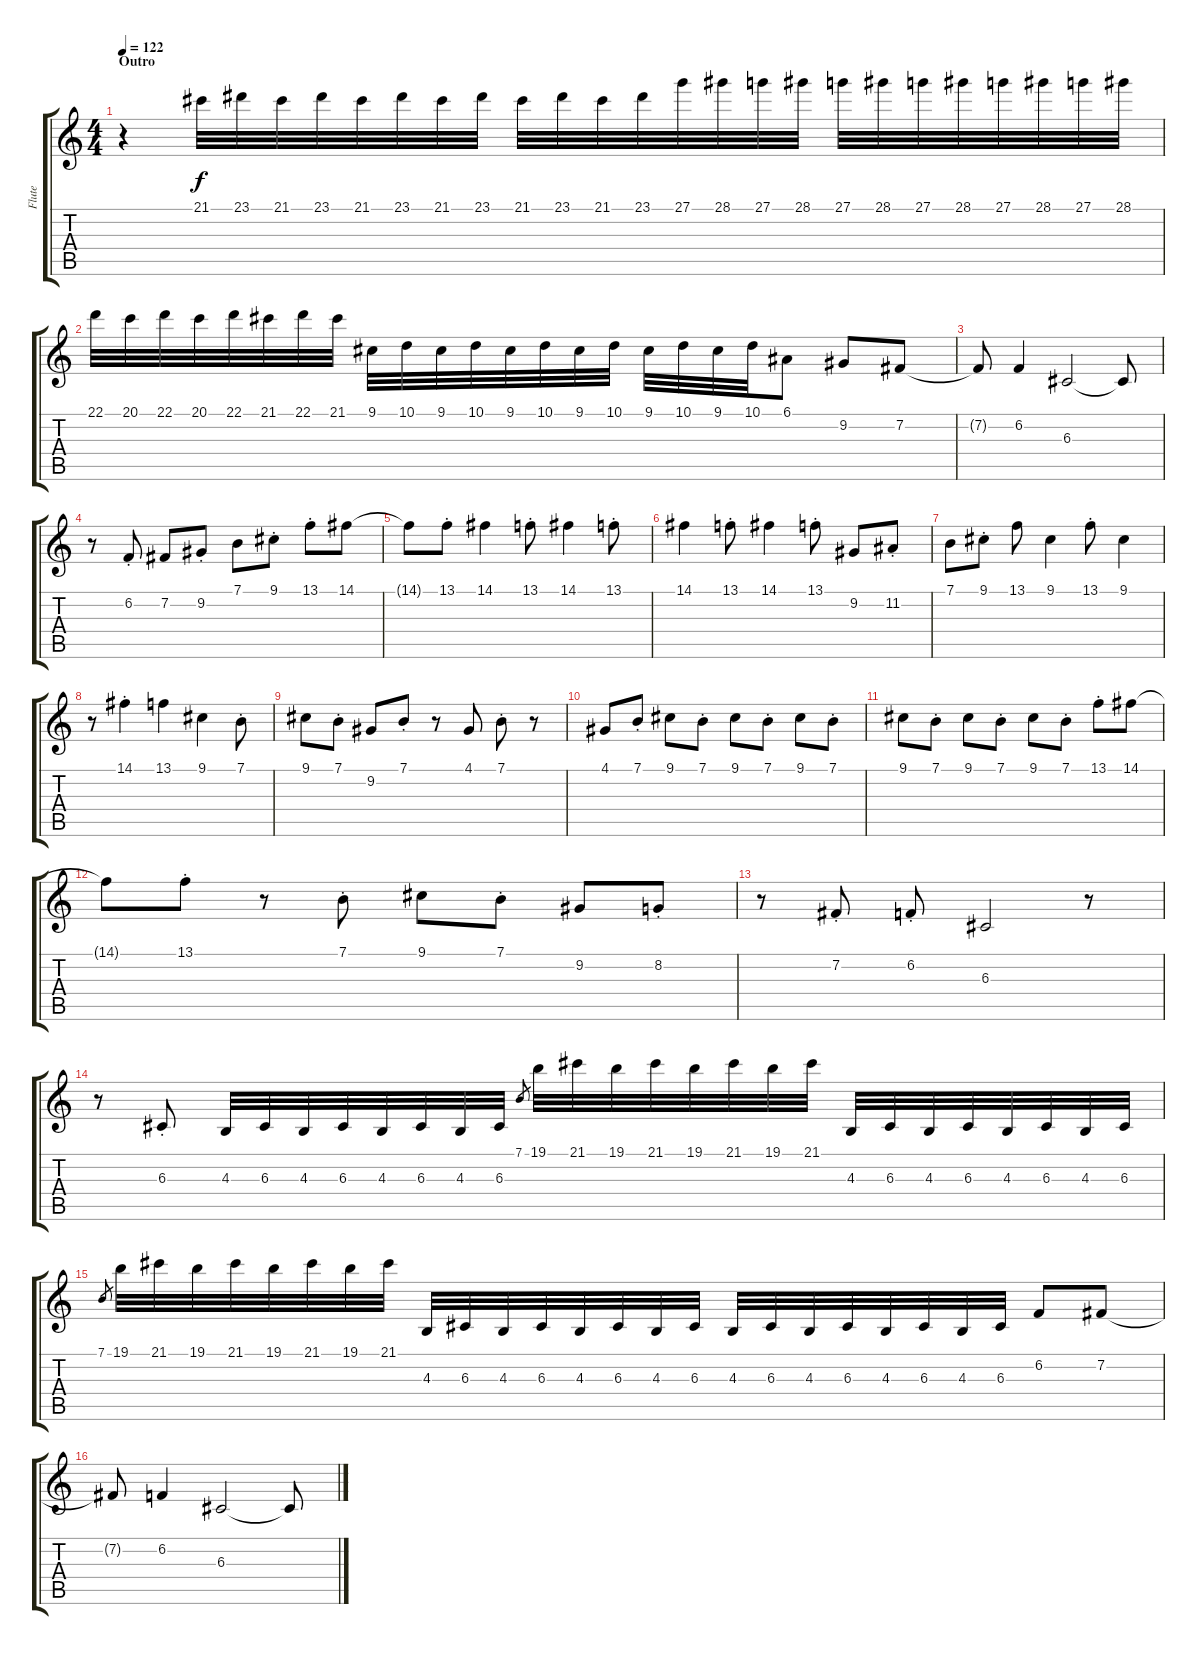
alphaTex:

\track ("Flute" "Flute") {instrument lead3calliope}
\staff {score tabs}
\tuning (E4 B3 G3 D3 A2 E2) {hide}
\ts (4 4)
\section ("" "Outro")
\tempo 122
\clef g2
\ks c
r.4{dy f volume 14 balance 8} 21.1.32 23.1.32 21.1.32 23.1.32 21.1.32 23.1.32 21.1.32 23.1.32 21.1.32 23.1.32 21.1.32 23.1.32 27.1.32 28.1.32 27.1.32 28.1.32 27.1.32 28.1.32 27.1.32 28.1.32 27.1.32 28.1.32 27.1.32 28.1.32 |
22.1.32 20.1.32 22.1.32 20.1.32 22.1.32 21.1.32 22.1.32 21.1.32 9.1.32 10.1.32 9.1.32 10.1.32 9.1.32 10.1.32 9.1.32 10.1.32 9.1.32 10.1.32 9.1.32 10.1.32 6.1.8 9.2.8 7.2.8 |
7.2{t}.8 6.2.4 6.3.2 6.3{t}.8 |
r.8 6.2{st}.8 7.2.8 9.2{st}.8 7.1.8 9.1{st}.8 13.1{st}.8 14.1.8 |
14.1{t}.8 13.1{st}.8 14.1.4 13.1{st}.8 14.1.4 13.1{st}.8 |
14.1.4 13.1{st}.8 14.1.4 13.1{st}.8 9.2.8 11.2{st}.8 |
7.1.8 9.1{st}.8 13.1.8 9.1.4 13.1{st}.8 9.1.4 |
r.8 14.1{st}.4 13.1.4 9.1.4 7.1{st}.8 |
9.1.8 7.1{st}.8 9.2.8 7.1{st}.8 r.8 4.1.8 7.1{st}.8 r.8 |
4.1.8 7.1{st}.8 9.1.8 7.1{st}.8 9.1.8 7.1{st}.8 9.1.8 7.1{st}.8 |
9.1.8 7.1{st}.8 9.1.8 7.1{st}.8 9.1.8 7.1{st}.8 13.1{st}.8 14.1.8 |
14.1{t}.8 13.1{st}.8 r.8 7.1{st}.8 9.1.8 7.1{st}.8 9.2.8 8.2{st}.8 |
r.8 7.2{st}.8 6.2{st}.8 6.3.2 r.8 |
r.8 6.3{st}.8 4.3.32 6.3.32 4.3.32 6.3.32 4.3.32 6.3.32 4.3.32 6.3.32 7.1.8{gr} 19.1.32 21.1.32 19.1.32 21.1.32 19.1.32 21.1.32 19.1.32 21.1.32 4.3.32 6.3.32 4.3.32 6.3.32 4.3.32 6.3.32 4.3.32 6.3.32 |
7.1.8{gr} 19.1.32 21.1.32 19.1.32 21.1.32 19.1.32 21.1.32 19.1.32 21.1.32 4.3.32 6.3.32 4.3.32 6.3.32 4.3.32 6.3.32 4.3.32 6.3.32 4.3.32 6.3.32 4.3.32 6.3.32 4.3.32 6.3.32 4.3.32 6.3.32 6.2.8 7.2.8 |
7.2{t}.8 6.2.4 6.3.2 6.3{t}.8
